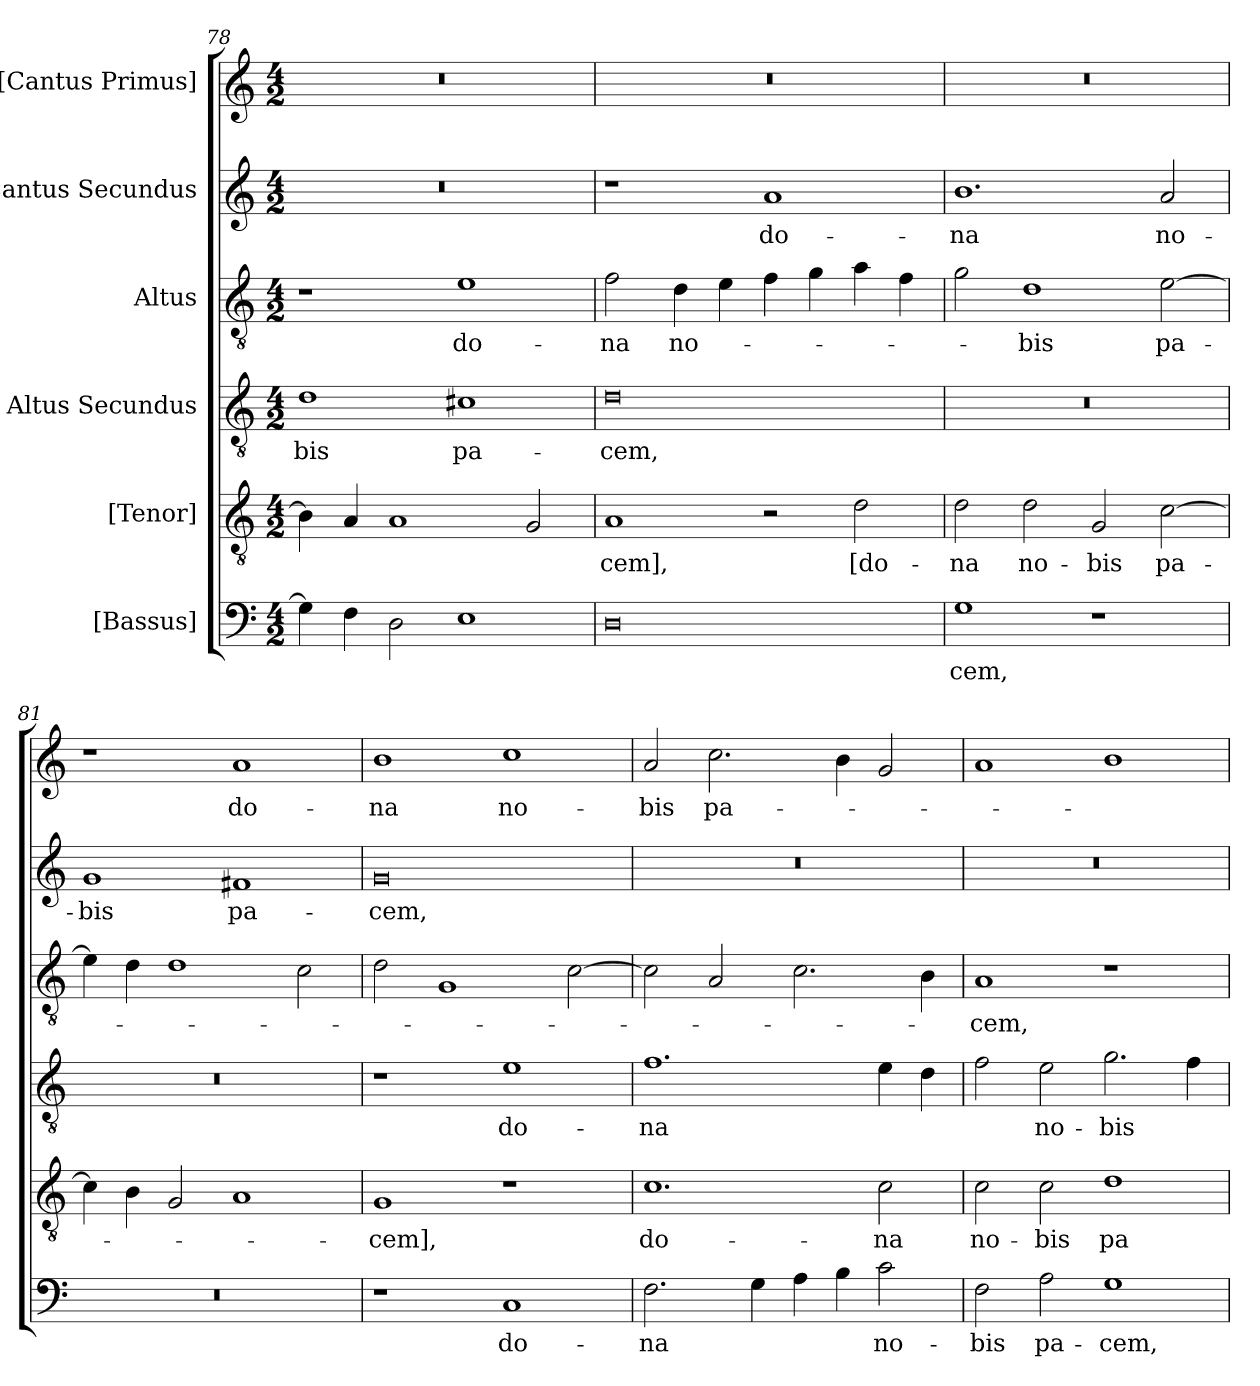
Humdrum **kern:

**kern	**text	**kern	**text	**kern	**text	**kern	**text	**kern	**text	**kern	**text
*part6	*part6	*part5	*part5	*part4	*part4	*part3	*part3	*part2	*part2	*part1	*part1
*staff6	*staff6	*staff5	*staff5	*staff4	*staff4	*staff3	*staff3	*staff2	*staff2	*staff1	*staff1
*I"[Bassus]	*	*I"[Tenor]	*	*I"Altus Secundus	*	*I"Altus	*	*I"Cantus Secundus	*	*I"[Cantus Primus]	*
*clefF4	*	*clefGv2	*	*clefGv2	*	*clefGv2	*	*clefG2	*	*clefG2	*
*k[]	*	*k[]	*	*k[]	*	*k[]	*	*k[]	*	*k[]	*
*M4/2	*	*M4/2	*	*M4/2	*	*M4/2	*	*M4/2	*	*M4/2	*
=78	=78	=78	=78	=78	=78	=78	=78	=78	=78	=78	=78
4G\]	.	4B\]	.	1d\	-bis	1r	.	0r	.	0r	.
4F\	.	4A/	.	.	.	.	.	.	.	.	.
2D\	.	1A/	.	.	.	.	.	.	.	.	.
1E\	.	.	.	1c#X\	pa-	1e\	do-	.	.	.	.
.	.	2G/	.	.	.	.	.	.	.	.	.
=79	=79	=79	=79	=79	=79	=79	=79	=79	=79	=79	=79
0D\	.	1A/	-cem],	0d\	-cem,	2f\	-na	1r	.	0r	.
.	.	.	.	.	.	4d\	no-	.	.	.	.
.	.	.	.	.	.	4e\	.	.	.	.	.
.	.	2r	.	.	.	4f\	.	1a/	do-	.	.
.	.	.	.	.	.	4g\	.	.	.	.	.
.	.	2d\	[do-	.	.	4a\	.	.	.	.	.
.	.	.	.	.	.	4f\	.	.	.	.	.
=80	=80	=80	=80	=80	=80	=80	=80	=80	=80	=80	=80
1G\	-cem,	2d\	-na	0r	.	2g\	.	1.b\	-na	0r	.
.	.	2d\	no-	.	.	1d\	-bis	.	.	.	.
1r	.	2G/	-bis	.	.	.	.	.	.	.	.
.	.	[2c\	pa-	.	.	[2e\	pa-	2a/	no-	.	.
=81	=81	=81	=81	=81	=81	=81	=81	=81	=81	=81	=81
0r	.	4c\]	.	0r	.	4e\]	.	1g/	-bis	1r	.
.	.	4B\	.	.	.	4d\	.	.	.	.	.
.	.	2G/	.	.	.	1d\	.	.	.	.	.
.	.	1A/	.	.	.	.	.	1f#X/	pa-	1a/	do-
.	.	.	.	.	.	2c\	.	.	.	.	.
=82	=82	=82	=82	=82	=82	=82	=82	=82	=82	=82	=82
1r	.	1G/	-cem],	1r	.	2d\	.	0g/	-cem,	1b\	-na
.	.	.	.	.	.	1G/	.	.	.	.	.
1C/	do-	1r	.	1e\	do-	.	.	.	.	1cc\	no-
.	.	.	.	.	.	[2c\	.	.	.	.	.
=83	=83	=83	=83	=83	=83	=83	=83	=83	=83	=83	=83
2.F\	-na	1.c\	do-	1.f\	-na	2c\]	.	0r	.	2a/	-bis
.	.	.	.	.	.	2A/	.	.	.	2.cc\	pa-
4G\	.	.	.	.	.	.	.	.	.	.	.
4A\	.	.	.	.	.	2.c\	.	.	.	.	.
4B\	.	.	.	.	.	.	.	.	.	4b\	.
2c\	no-	2c\	-na	4e\	.	.	.	.	.	2g/	.
.	.	.	.	4d\	.	4B\	.	.	.	.	.
=84	=84	=84	=84	=84	=84	=84	=84	=84	=84	=84	=84
2F\	-bis	2c\	no-	2f\	.	1A/	-cem,	0r	.	1a/	.
2A\	pa-	2c\	-bis	2e\	no-	.	.	.	.	.	.
1G\	-cem,	1d\	pa-	2.g\	-bis	1r	.	.	.	1b\	.
.	.	.	.	4f\	.	.	.	.	.	.	.
=	=	=	=	=	=	=	=	=	=	=	=
*-	*-	*-	*-	*-	*-	*-	*-	*-	*-	*-	*-
